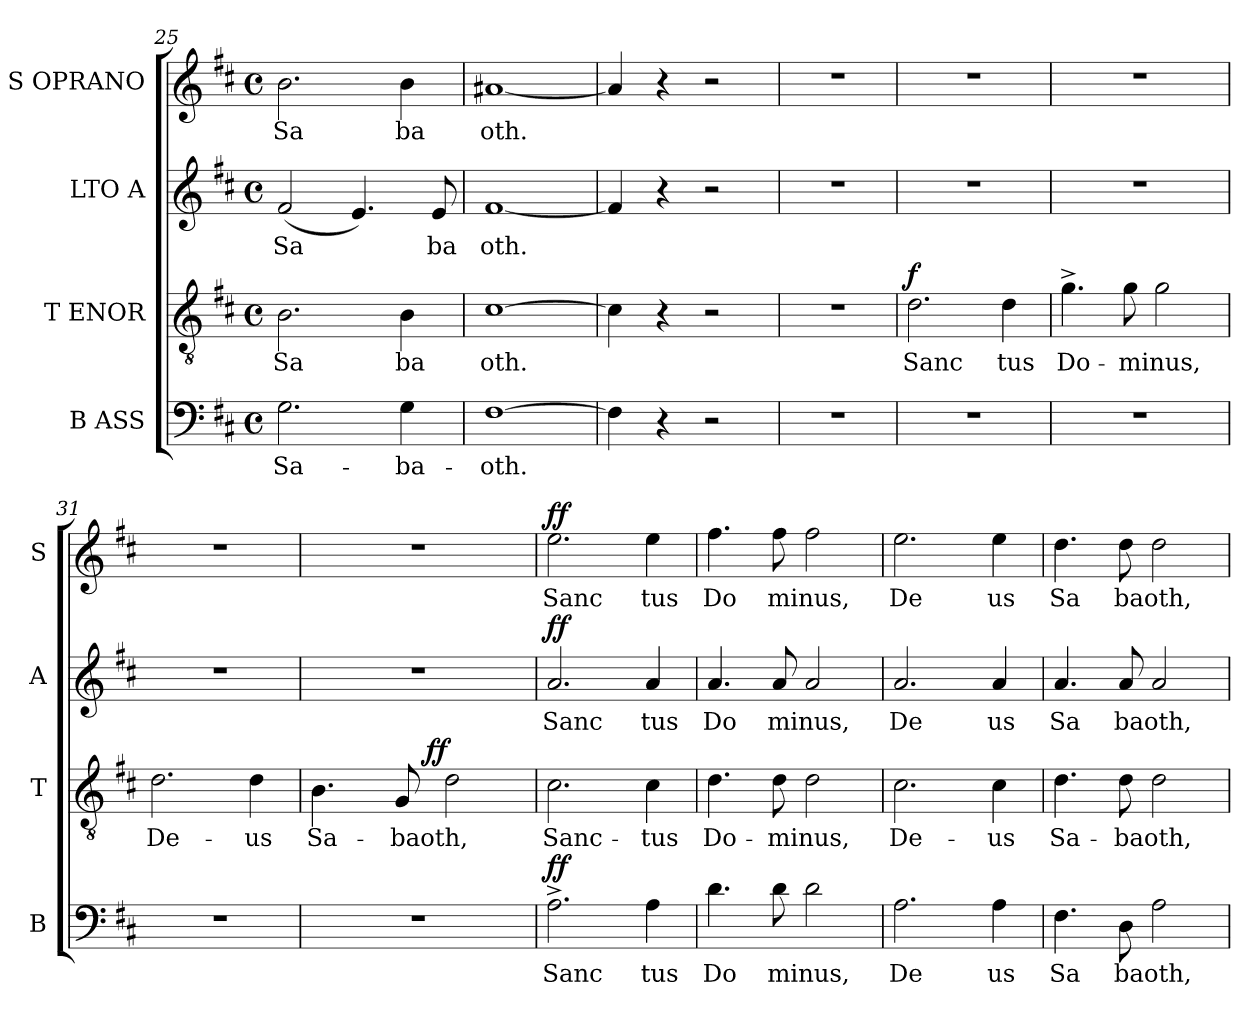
**kern	**text	**dynam	**kern	**text	**dynam	**kern	**text	**dynam	**kern	**text	**dynam
*part4	*part4	*part4	*part3	*part3	*part3	*part2	*part2	*part2	*part1	*part1	*part1
*staff4	*staff4	*staff4	*staff3	*staff3	*staff3	*staff2	*staff2	*staff2	*staff1	*staff1	*staff1
*I"B ASS	*	*	*I"T ENOR	*	*	*I"LTO  A	*	*	*I"S OPRANO	*	*
*I'B	*	*	*I'T	*	*	*I'A	*	*	*I'S	*	*
*clefF4	*	*	*clefGv2	*	*	*clefG2	*	*	*clefG2	*	*
*k[f#c#]	*	*	*k[f#c#]	*	*	*k[f#c#]	*	*	*k[f#c#]	*	*
*D:	*	*	*D:	*	*	*D:	*	*	*D:	*	*
*M4/4	*	*	*M4/4	*	*	*M4/4	*	*	*M4/4	*	*
*met(c)	*	*	*met(c)	*	*	*met(c)	*	*	*met(c)	*	*
=25	=25	=25	=25	=25	=25	=25	=25	=25	=25	=25	=25
!	!LO:LY:b:cj	!	!	!LO:LY:b:cj	!	!	!LO:LY:b	!	!	!LO:LY:b:cj	!
2.G\	Sa-	.	2.B\	Sa	.	(<2f#/	Sa	.	2.b\	Sa	.
.	.	.	.	.	.	4.e/)	.	.	.	.	.
!	!LO:LY:b:cj	!	!	!LO:LY:b:cj	!	!	!	!	!	!LO:LY:b:cj	!
4G\	-ba-	.	4B\	ba	.	.	.	.	4b\	ba	.
!	!	!	!	!	!	!	!LO:LY:b:cj	!	!	!	!
.	.	.	.	.	.	8e/	ba	.	.	.	.
=26	=26	=26	=26	=26	=26	=26	=26	=26	=26	=26	=26
!	!LO:LY:b	!	!	!LO:LY:b	!	!	!LO:LY:b	!	!	!LO:LY:b	!
[>1F#	-oth.	.	[>1c#	oth.	.	[<1f#	oth.	.	[<1a#X	oth.	.
=27	=27	=27	=27	=27	=27	=27	=27	=27	=27	=27	=27
4F#\]	.	.	4c#\]	.	.	4f#/]	.	.	4a#/]	.	.
4r	.	.	4r	.	.	4r	.	.	4r	.	.
2r	.	.	2r	.	.	2r	.	.	2r	.	.
=28	=28	=28	=28	=28	=28	=28	=28	=28	=28	=28	=28
1r	.	.	1r	.	.	1r	.	.	1r	.	.
=29	=29	=29	=29	=29	=29	=29	=29	=29	=29	=29	=29
!	!	!	!	!LO:LY:b:cj	!LO:DY:a	!	!	!	!	!	!
1r	.	.	2.d\	Sanc	f	1r	.	.	1r	.	.
!	!	!	!	!LO:LY:b:cj	!	!	!	!	!	!	!
.	.	.	4d\	tus	.	.	.	.	.	.	.
!!LO:PB:g=z
=30	=30	=30	=30	=30	=30	=30	=30	=30	=30	=30	=30
!	!	!	!	!LO:LY:b:cj	!	!	!	!	!	!	!
1r	.	.	4.g^>\	Do-	.	1r	.	.	1r	.	.
!	!	!	!	!LO:LY:b	!	!	!	!	!	!	!
.	.	.	8g\	-minus,	.	.	.	.	.	.	.
.	.	.	2g\	.	.	.	.	.	.	.	.
=31	=31	=31	=31	=31	=31	=31	=31	=31	=31	=31	=31
!	!	!	!	!LO:LY:b:cj	!	!	!	!	!	!	!
1r	.	.	2.d\	De-	.	1r	.	.	1r	.	.
!	!	!	!	!LO:LY:b:cj	!	!	!	!	!	!	!
.	.	.	4d\	-us	.	.	.	.	.	.	.
=32	=32	=32	=32	=32	=32	=32	=32	=32	=32	=32	=32
!	!	!	!	!LO:LY:b:cj	!	!	!	!	!	!	!
*	*	*	*^	*	*	*	*	*	*	*	*
1r	.	.	4.B\	4ryy	Sa-	.	1r	.	.	1r	.	.
.	.	.	.	8ryy	.	.	.	.	.	.	.	.
!	!	!	!	!	!LO:LY:b	!	!	!	!	!	!	!
.	.	.	8G/	16ryy	-baoth,	.	.	.	.	.	.	.
.	.	.	.	64ryy	.	.	.	.	.	.	.	.
!	!	!	!	!	!	!LO:DY:a	!	!	!	!	!	!
.	.	.	.	2ryy	.	ff	.	.	.	.	.	.
.	.	.	2d\	.	.	.	.	.	.	.	.	.
.	.	.	.	32.ryy	.	.	.	.	.	.	.	.
=33	=33	=33	=33	=33	=33	=33	=33	=33	=33	=33	=33	=33
!	!LO:LY:b:cj	!LO:DY:a	!	!	!LO:LY:b:cj	!	!	!LO:LY:b:cj	!LO:DY:a	!	!LO:LY:b:cj	!LO:DY:a
*	*	*	*v	*v	*	*	*	*	*	*	*	*
2.A^>\	Sanc	ff	2.c#\	Sanc-	.	2.a/	Sanc	ff	2.ee\	Sanc	ff
!	!LO:LY:b:cj	!	!	!LO:LY:b:cj	!	!	!LO:LY:b:cj	!	!	!LO:LY:b:cj	!
4A\	tus	.	4c#\	-tus	.	4a/	tus	.	4ee\	tus	.
=34	=34	=34	=34	=34	=34	=34	=34	=34	=34	=34	=34
!	!LO:LY:b:cj	!	!	!LO:LY:b:cj	!	!	!LO:LY:b:cj	!	!	!LO:LY:b:cj	!
4.d\	Do	.	4.d\	Do-	.	4.a/	Do	.	4.ff#\	Do	.
!	!LO:LY:b	!	!	!LO:LY:b	!	!	!LO:LY:b	!	!	!LO:LY:b	!
8d\	minus,	.	8d\	-minus,	.	8a/	minus,	.	8ff#\	minus,	.
2d\	.	.	2d\	.	.	2a/	.	.	2ff#\	.	.
=35	=35	=35	=35	=35	=35	=35	=35	=35	=35	=35	=35
!	!LO:LY:b:cj	!	!	!LO:LY:b:cj	!	!	!LO:LY:b:cj	!	!	!LO:LY:b:cj	!
2.A\	De	.	2.c#\	De-	.	2.a/	De	.	2.ee\	De	.
!	!LO:LY:b:cj	!	!	!LO:LY:b:cj	!	!	!LO:LY:b:cj	!	!	!LO:LY:b:cj	!
4A\	us	.	4c#\	-us	.	4a/	us	.	4ee\	us	.
=36	=36	=36	=36	=36	=36	=36	=36	=36	=36	=36	=36
!	!LO:LY:b:cj	!	!	!LO:LY:b:cj	!	!	!LO:LY:b:cj	!	!	!LO:LY:b:cj	!
4.F#\	Sa	.	4.d\	Sa-	.	4.a/	Sa	.	4.dd\	Sa	.
!	!LO:LY:b	!	!	!LO:LY:b	!	!	!LO:LY:b	!	!	!LO:LY:b	!
8D\	baoth,	.	8d\	-baoth,	.	8a/	baoth,	.	8dd\	baoth,	.
2A\	.	.	2d\	.	.	2a/	.	.	2dd\	.	.
=	=	=	=	=	=	=	=	=	=	=	=
*-	*-	*-	*-	*-	*-	*-	*-	*-	*-	*-	*-
